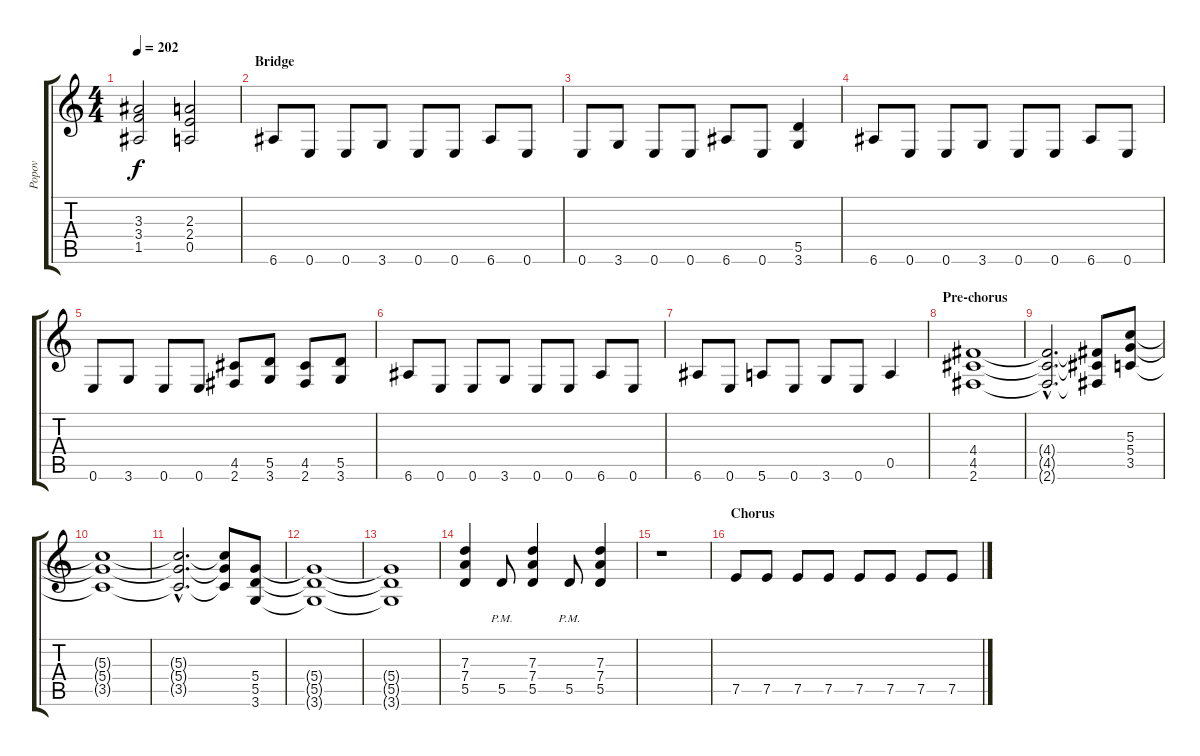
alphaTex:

\track ("Popov" "Popov") {instrument distortionguitar}
\staff {score tabs}
\tuning (E4 B3 G3 D3 A2 E2) {hide}
\ts (4 4)
\tempo 202
\clef g2
\ks c
(3.3 3.4 1.5).2{dy f} (2.3 2.4 0.5).2 |
\section ("" "Bridge")
6.6.8 0.6.8 0.6.8 3.6.8 0.6.8 0.6.8 6.6.8 0.6.8 |
0.6.8 3.6.8 0.6.8 0.6.8 6.6.8 0.6.8 (5.5 3.6).4 |
6.6.8 0.6.8 0.6.8 3.6.8 0.6.8 0.6.8 6.6.8 0.6.8 |
0.6.8 3.6.8 0.6.8 0.6.8 (4.5 2.6).8 (5.5 3.6).8 (4.5 2.6).8 (5.5 3.6).8 |
6.6.8 0.6.8 0.6.8 3.6.8 0.6.8 0.6.8 6.6.8 0.6.8 |
6.6.8 0.6.8 5.6.8 0.6.8 3.6.8 0.6.8 0.5.4 |
\section ("" "Pre-chorus")
(4.4 4.5 2.6).1 |
(4.4{hac t} 4.5{hac t} 2.6{hac t}).2{d} (4.4{t} 4.5{t} 2.6{t}).8 (5.3 5.4 3.5).8 |
(5.3{t} 5.4{t} 3.5{t}).1 |
(5.3{hac t} 5.4{hac t} 3.5{hac t}).2{d} (5.3{t} 5.4{t} 3.5{t}).8 (5.4 5.5 3.6).8 |
(5.4{t} 5.5{t} 3.6{t}).1 |
(5.4{t} 5.5{t} 3.6{t}).1 |
(7.3 7.4 5.5).4 5.5{pm}.8 (7.3 7.4 5.5).4 5.5{pm}.8 (7.3 7.4 5.5).4 |
r.1 |
\section ("" "Chorus")
7.5.8 7.5.8 7.5.8 7.5.8 7.5.8 7.5.8 7.5.8 7.5.8
